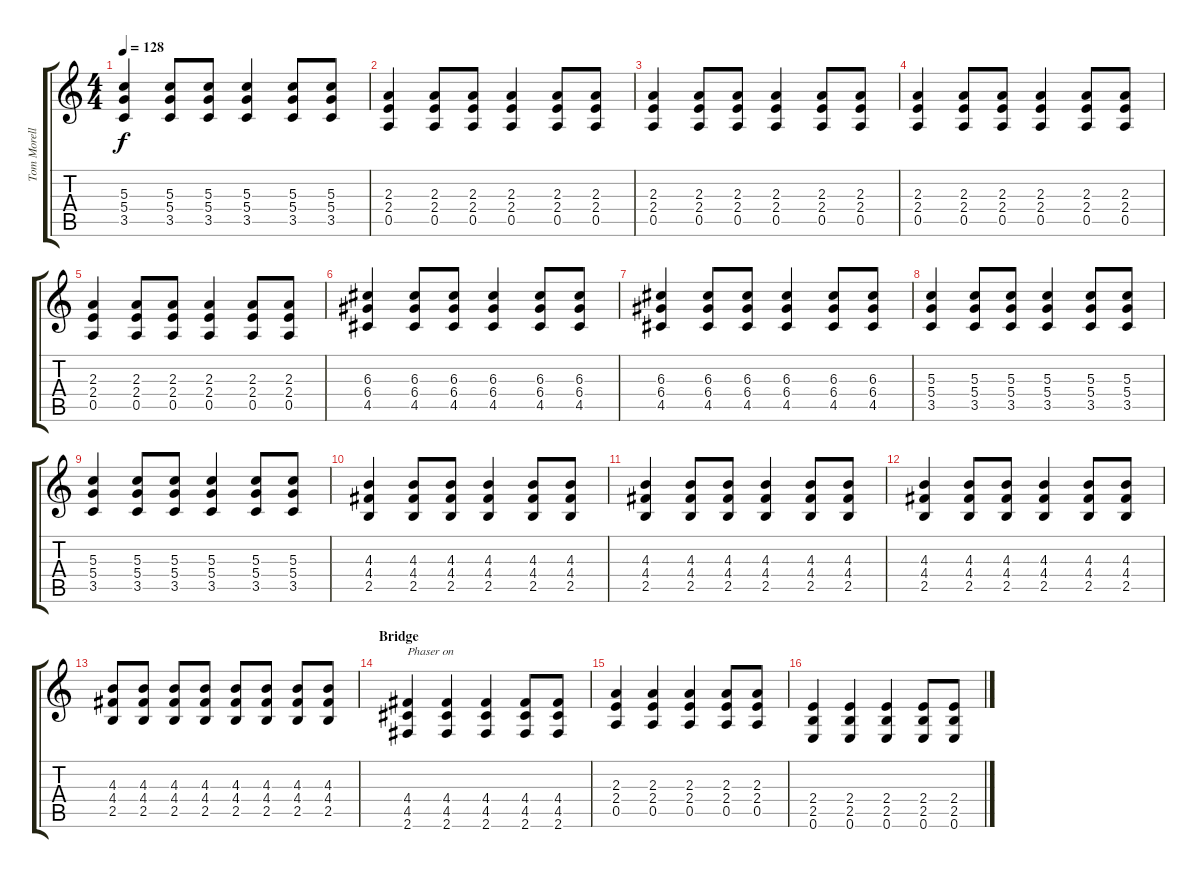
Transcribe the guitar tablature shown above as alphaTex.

\track ("Tom Morello 1" "Tom Morell") {instrument overdrivenguitar}
\staff {score tabs}
\tuning (E4 B3 G3 D3 A2 E2) {hide}
\ts (4 4)
\tempo 128
\clef g2
\ks c
(5.3 5.4 3.5).4{dy f} (5.3 5.4 3.5).8 (5.3 5.4 3.5).8 (5.3 5.4 3.5).4 (5.3 5.4 3.5).8 (5.3 5.4 3.5).8 |
(2.3 2.4 0.5).4 (2.3 2.4 0.5).8 (2.3 2.4 0.5).8 (2.3 2.4 0.5).4 (2.3 2.4 0.5).8 (2.3 2.4 0.5).8 |
(2.3 2.4 0.5).4 (2.3 2.4 0.5).8 (2.3 2.4 0.5).8 (2.3 2.4 0.5).4 (2.3 2.4 0.5).8 (2.3 2.4 0.5).8 |
(2.3 2.4 0.5).4 (2.3 2.4 0.5).8 (2.3 2.4 0.5).8 (2.3 2.4 0.5).4 (2.3 2.4 0.5).8 (2.3 2.4 0.5).8 |
(2.3 2.4 0.5).4 (2.3 2.4 0.5).8 (2.3 2.4 0.5).8 (2.3 2.4 0.5).4 (2.3 2.4 0.5).8 (2.3 2.4 0.5).8 |
(6.3 6.4 4.5).4 (6.3 6.4 4.5).8 (6.3 6.4 4.5).8 (6.3 6.4 4.5).4 (6.3 6.4 4.5).8 (6.3 6.4 4.5).8 |
(6.3 6.4 4.5).4 (6.3 6.4 4.5).8 (6.3 6.4 4.5).8 (6.3 6.4 4.5).4 (6.3 6.4 4.5).8 (6.3 6.4 4.5).8 |
(5.3 5.4 3.5).4 (5.3 5.4 3.5).8 (5.3 5.4 3.5).8 (5.3 5.4 3.5).4 (5.3 5.4 3.5).8 (5.3 5.4 3.5).8 |
(5.3 5.4 3.5).4 (5.3 5.4 3.5).8 (5.3 5.4 3.5).8 (5.3 5.4 3.5).4 (5.3 5.4 3.5).8 (5.3 5.4 3.5).8 |
(4.3 4.4 2.5).4 (4.3 4.4 2.5).8 (4.3 4.4 2.5).8 (4.3 4.4 2.5).4 (4.3 4.4 2.5).8 (4.3 4.4 2.5).8 |
(4.3 4.4 2.5).4 (4.3 4.4 2.5).8 (4.3 4.4 2.5).8 (4.3 4.4 2.5).4 (4.3 4.4 2.5).8 (4.3 4.4 2.5).8 |
(4.3 4.4 2.5).4 (4.3 4.4 2.5).8 (4.3 4.4 2.5).8 (4.3 4.4 2.5).4 (4.3 4.4 2.5).8 (4.3 4.4 2.5).8 |
(4.3 4.4 2.5).8 (4.3 4.4 2.5).8 (4.3 4.4 2.5).8 (4.3 4.4 2.5).8 (4.3 4.4 2.5).8 (4.3 4.4 2.5).8 (4.3 4.4 2.5).8 (4.3 4.4 2.5).8 |
\section ("" "Bridge")
(4.4 4.5 2.6).4{txt "Phaser on"} (4.4 4.5 2.6).4 (4.4 4.5 2.6).4 (4.4 4.5 2.6).8 (4.4 4.5 2.6).8 |
(2.3 2.4 0.5).4 (2.3 2.4 0.5).4 (2.3 2.4 0.5).4 (2.3 2.4 0.5).8 (2.3 2.4 0.5).8 |
(2.4 2.5 0.6).4 (2.4 2.5 0.6).4 (2.4 2.5 0.6).4 (2.4 2.5 0.6).8 (2.4 2.5 0.6).8
